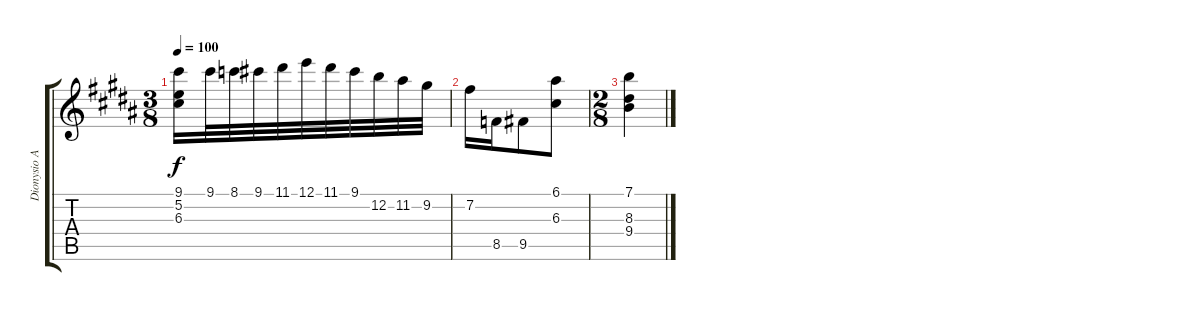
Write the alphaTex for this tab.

\track ("Dionysio Aguado" "Dionysio A") {instrument acousticguitarnylon}
\staff {score tabs}
\tuning (E4 B3 G3 D3 A2 E2) {hide}
\ts (3 8)
\tempo 100
\clef g2
\ks b
(9.1 5.2 6.3).16{dy f} 9.1.32 8.1.32 9.1.32 11.1.32 12.1.32 11.1.32 9.1.32 12.2.32 11.2.32 9.2.32 |
7.2.16 8.5.16 9.5.8 (6.1 6.3).8 |
\ts (2 8)
(7.1 8.3 9.4).4
